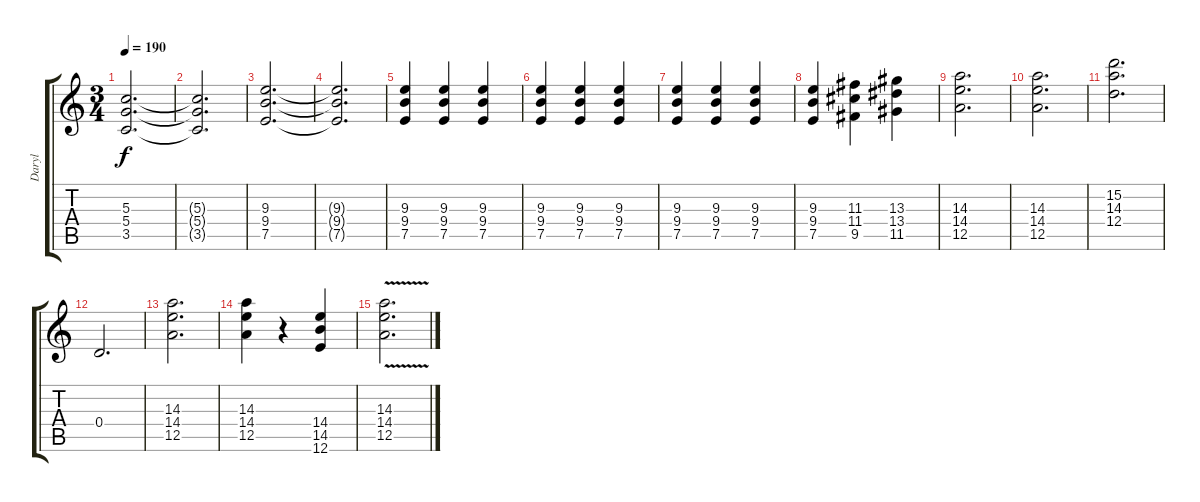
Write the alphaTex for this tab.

\track ("Daryl" "Daryl") {instrument distortionguitar}
\staff {score tabs}
\tuning (E4 B3 G3 D3 A2 E2) {hide}
\ts (3 4)
\tempo 190
\clef g2
\ks c
(5.3 5.4 3.5).2{d dy f} |
(5.3{t} 5.4{t} 3.5{t}).2{d} |
(9.3 9.4 7.5).2{d} |
(9.3{t} 9.4{t} 7.5{t}).2{d} |
(9.3 9.4 7.5).4 (9.3 9.4 7.5).4 (9.3 9.4 7.5).4 |
(9.3 9.4 7.5).4 (9.3 9.4 7.5).4 (9.3 9.4 7.5).4 |
(9.3 9.4 7.5).4 (9.3 9.4 7.5).4 (9.3 9.4 7.5).4 |
(9.3 9.4 7.5).4 (11.3 11.4 9.5).4 (13.3 13.4 11.5).4 |
(14.3 14.4 12.5).2{d} |
(14.3 14.4 12.5).2{d} |
(15.2 14.3 12.4).2{d} |
0.4.2{d} |
(14.3 14.4 12.5).2{d} |
(14.3 14.4 12.5).4 r.4 (14.4 14.5 12.6).4 |
(14.3{v} 14.4{v} 12.5{v}).2{d}
